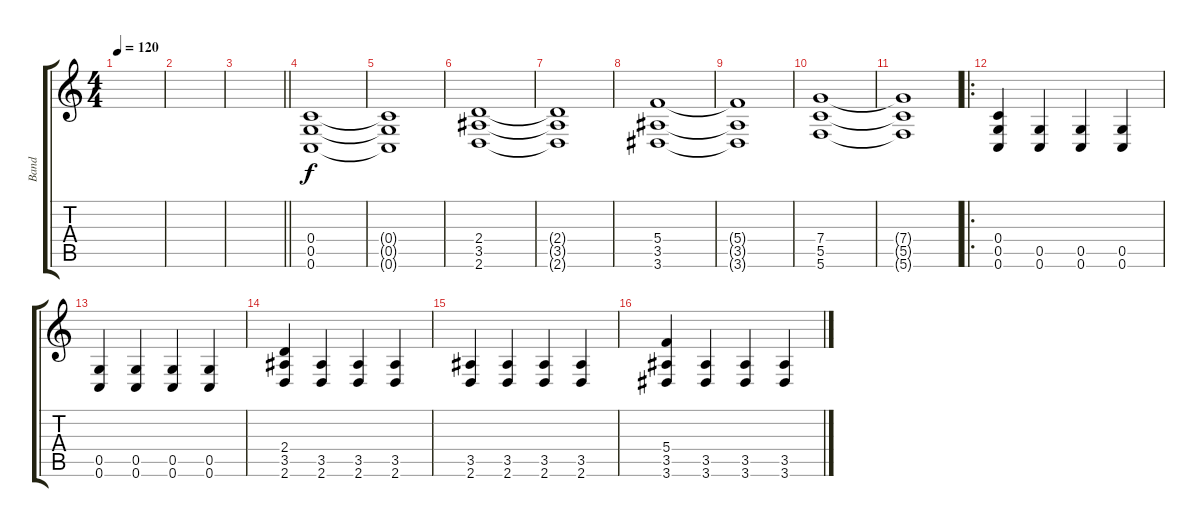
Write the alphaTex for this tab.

\track ("Band" "Band") {instrument distortionguitar}
\staff {score tabs}
\tuning (D4 A3 F3 C3 G2 C2) {hide}
\ts (4 4)
\tempo 120
\clef g2
\ks c
|
|
\barLineRight lightlight
|
(0.4 0.5 0.6).1 |
(0.4{t} 0.5{t} 0.6{t}).1 |
(2.4 3.5 2.6).1 |
(2.4{t} 3.5{t} 2.6{t}).1 |
(5.4 3.5 3.6).1 |
(5.4{t} 3.5{t} 3.6{t}).1 |
(7.4 5.5 5.6).1 |
(7.4{t} 5.5{t} 5.6{t}).1 |
\ro
(0.4 0.5 0.6).4 (0.5 0.6).4 (0.5 0.6).4 (0.5 0.6).4 |
(0.5 0.6).4 (0.5 0.6).4 (0.5 0.6).4 (0.5 0.6).4 |
(2.4 3.5 2.6).4 (3.5 2.6).4 (3.5 2.6).4 (3.5 2.6).4 |
(3.5 2.6).4 (3.5 2.6).4 (3.5 2.6).4 (3.5 2.6).4 |
(5.4 3.5 3.6).4 (3.5 3.6).4 (3.5 3.6).4 (3.5 3.6).4
